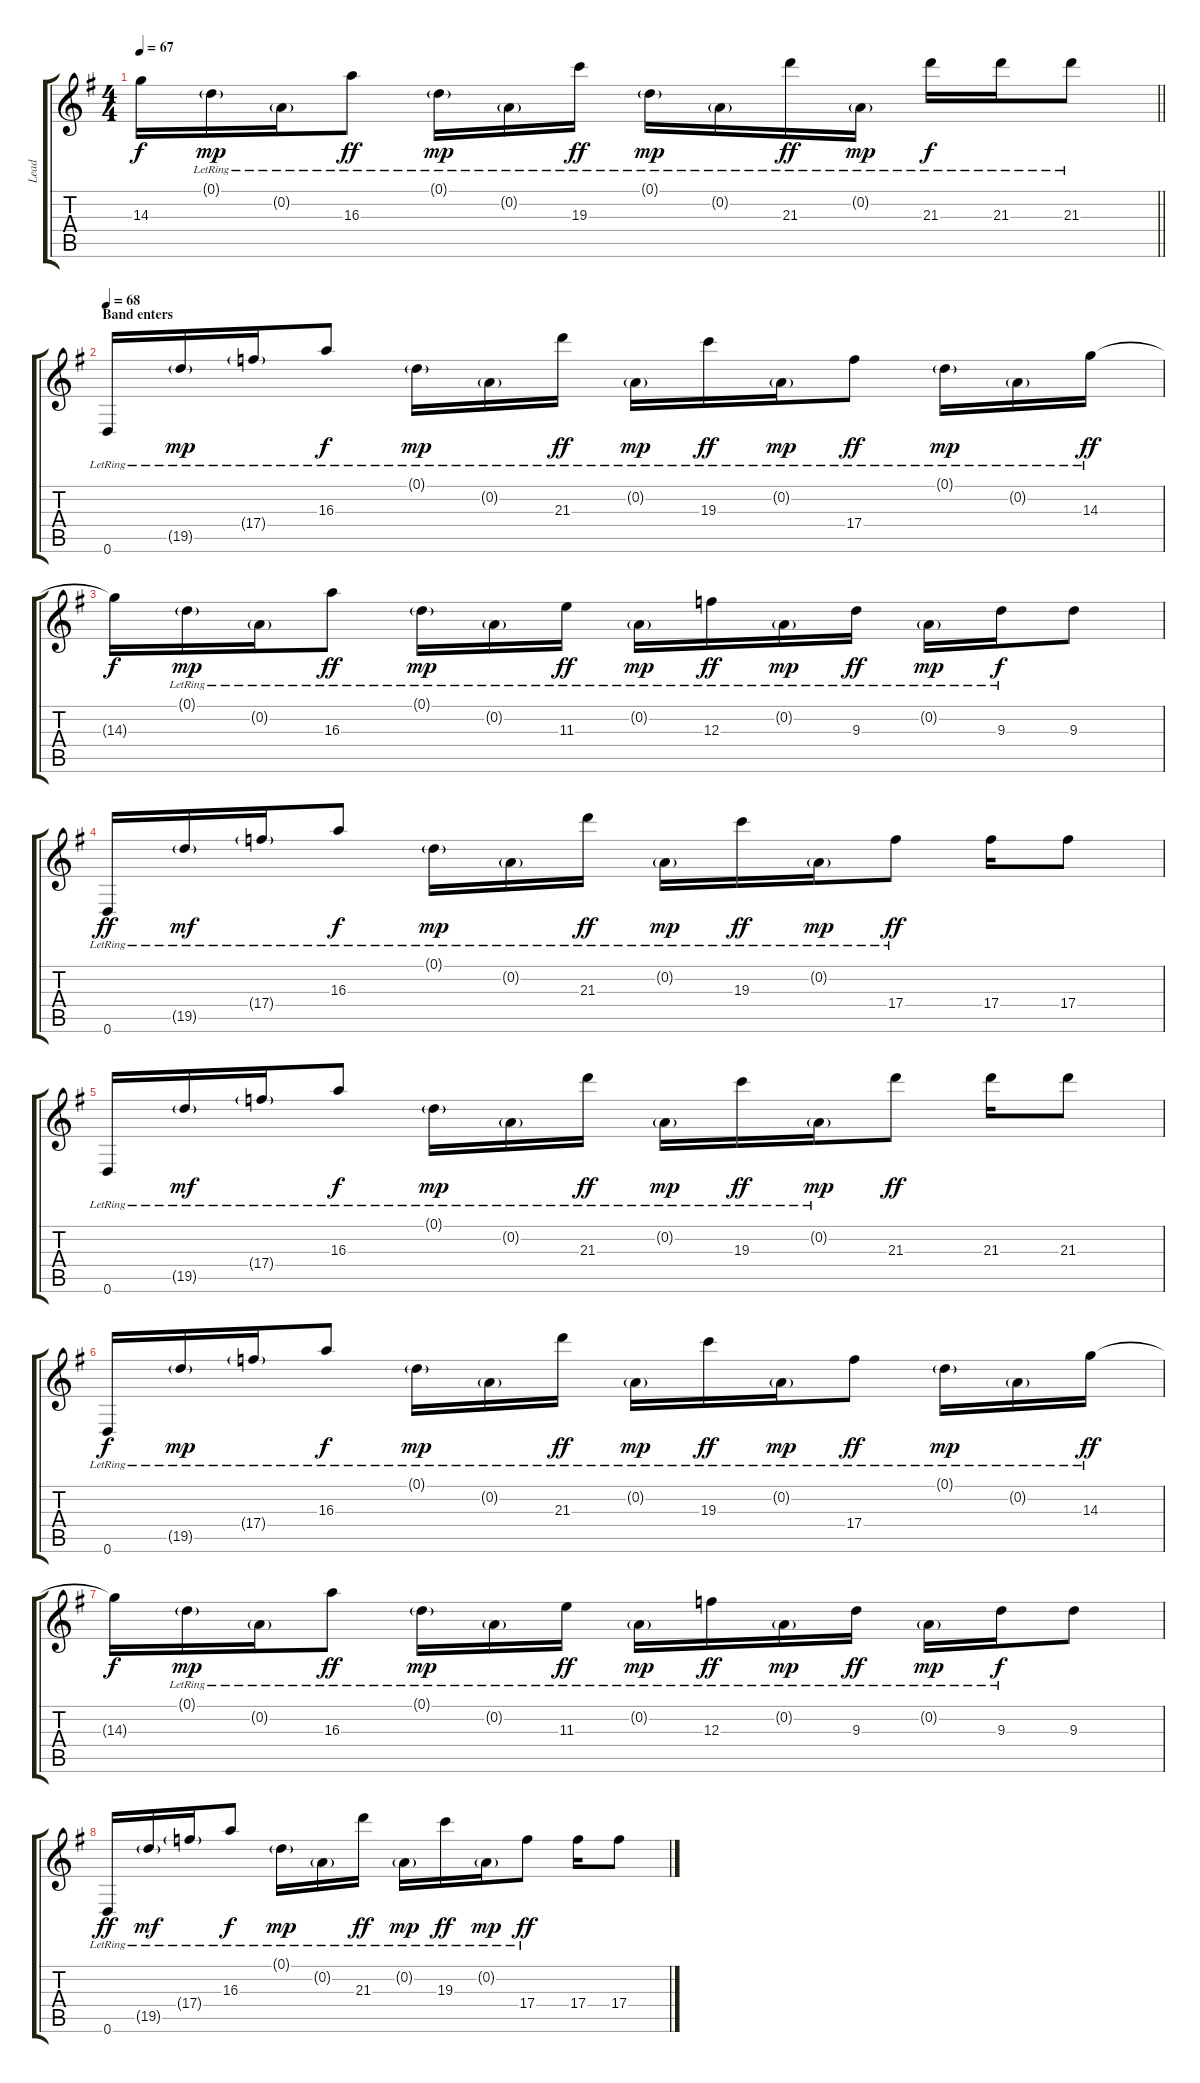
\track ("Lead" "Lead") {instrument electricguitarclean}
\staff {score tabs}
\tuning (D4 A3 F3 C3 G2 D2) {hide}
\ts (4 4)
\tempo 67
\clef g2
\barLineRight lightlight
\ks eminor
14.3{t}.16{dy f} 0.1{g lr}.16{dy mp} 0.2{g lr}.16 16.3{lr}.8{dy ff} 0.1{g lr}.16{dy mp} 0.2{g lr}.16 19.3{lr}.16{dy ff} 0.1{g lr}.16{dy mp} 0.2{g lr}.16 21.3{lr}.16{dy ff} 0.2{g lr}.16{dy mp} 21.3{lr}.16{dy f} 21.3{lr}.16 21.3{lr}.8 |
\section ("" "Band enters")
\tempo 68
0.6{lr}.16 19.5{g lr}.16{dy mp} 17.4{g lr}.16 16.3{lr}.8{dy f} 0.1{g lr}.16{dy mp} 0.2{g lr}.16 21.3{lr}.16{dy ff} 0.2{g lr}.16{dy mp} 19.3{lr}.16{dy ff} 0.2{g lr}.16{dy mp} 17.4{lr}.8{dy ff} 0.1{g lr}.16{dy mp} 0.2{g lr}.16 14.3{lr}.16{dy ff} |
14.3{t}.16{dy f} 0.1{g lr}.16{dy mp} 0.2{g lr}.16 16.3{lr}.8{dy ff} 0.1{g lr}.16{dy mp} 0.2{g lr}.16 11.3{lr}.16{dy ff} 0.2{g lr}.16{dy mp} 12.3{lr}.16{dy ff} 0.2{g lr}.16{dy mp} 9.3{lr}.16{dy ff} 0.2{g lr}.16{dy mp} 9.3{lr}.16{dy f} 9.3.8 |
0.6{lr}.16{dy ff} 19.5{g lr}.16{dy mf} 17.4{g lr}.16 16.3{lr}.8{dy f} 0.1{g lr}.16{dy mp} 0.2{g lr}.16 21.3{lr}.16{dy ff} 0.2{g lr}.16{dy mp} 19.3{lr}.16{dy ff} 0.2{g lr}.16{dy mp} 17.4{lr}.8{dy ff} 17.4.16 17.4.8 |
0.6{lr}.16 19.5{g lr}.16{dy mf} 17.4{g lr}.16 16.3{lr}.8{dy f} 0.1{g lr}.16{dy mp} 0.2{g lr}.16 21.3{lr}.16{dy ff} 0.2{g lr}.16{dy mp} 19.3{lr}.16{dy ff} 0.2{g lr}.16{dy mp} 21.3.8{dy ff} 21.3.16 21.3.8 |
0.6{lr}.16{dy f} 19.5{g lr}.16{dy mp} 17.4{g lr}.16 16.3{lr}.8{dy f} 0.1{g lr}.16{dy mp} 0.2{g lr}.16 21.3{lr}.16{dy ff} 0.2{g lr}.16{dy mp} 19.3{lr}.16{dy ff} 0.2{g lr}.16{dy mp} 17.4{lr}.8{dy ff} 0.1{g lr}.16{dy mp} 0.2{g lr}.16 14.3{lr}.16{dy ff} |
14.3{t}.16{dy f} 0.1{g lr}.16{dy mp} 0.2{g lr}.16 16.3{lr}.8{dy ff} 0.1{g lr}.16{dy mp} 0.2{g lr}.16 11.3{lr}.16{dy ff} 0.2{g lr}.16{dy mp} 12.3{lr}.16{dy ff} 0.2{g lr}.16{dy mp} 9.3{lr}.16{dy ff} 0.2{g lr}.16{dy mp} 9.3{lr}.16{dy f} 9.3.8 |
0.6{lr}.16{dy ff} 19.5{g lr}.16{dy mf} 17.4{g lr}.16 16.3{lr}.8{dy f} 0.1{g lr}.16{dy mp} 0.2{g lr}.16 21.3{lr}.16{dy ff} 0.2{g lr}.16{dy mp} 19.3{lr}.16{dy ff} 0.2{g lr}.16{dy mp} 17.4{lr}.8{dy ff} 17.4.16 17.4.8
